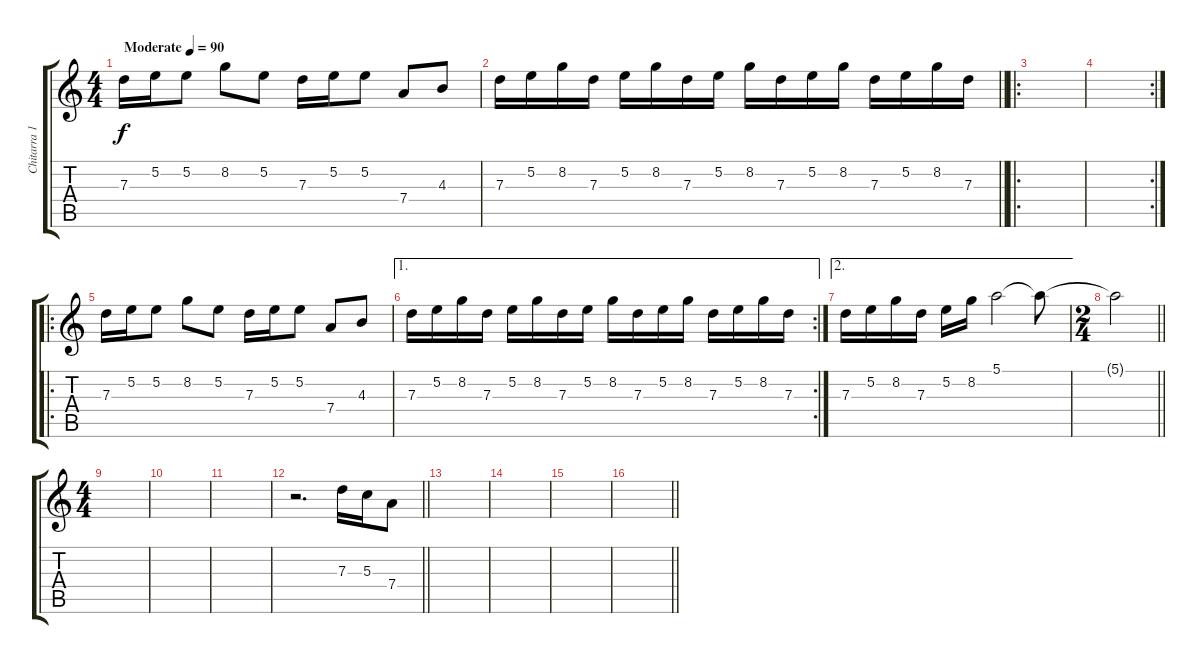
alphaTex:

\track ("Chitarra 1" "Chitarra 1") {instrument distortionguitar}
\staff {score tabs}
\tuning (E4 B3 G3 D3 A2 E2) {hide}
\ts (4 4)
\tempo (90 "Moderate")
\clef g2
\ks c
7.3.16{dy f instrument distortionguitar} 5.2.16 5.2.8 8.2.8 5.2.8 7.3.16 5.2.16 5.2.8 7.4.8 4.3.8 |
\barLineRight lightlight
7.3.16 5.2.16 8.2.16 7.3.16 5.2.16 8.2.16 7.3.16 5.2.16 8.2.16 7.3.16 5.2.16 8.2.16 7.3.16 5.2.16 8.2.16 7.3.16 |
\ro
|
\rc 2
|
\ro
7.3.16 5.2.16 5.2.8 8.2.8 5.2.8 7.3.16 5.2.16 5.2.8 7.4.8 4.3.8 |
\ae 1
\rc 2
7.3.16 5.2.16 8.2.16 7.3.16 5.2.16 8.2.16 7.3.16 5.2.16 8.2.16 7.3.16 5.2.16 8.2.16 7.3.16 5.2.16 8.2.16 7.3.16 |
\ae 2
7.3.16 5.2.16 8.2.16 7.3.16 5.2.16 8.2.16 5.1.2 5.1{t}.8 |
\ts (2 4)
\barLineRight lightlight
5.1{t}.2 |
\ts (4 4)
|
|
|
\barLineRight lightlight
r.2{d} 7.3.16 5.3.16 7.4.8 |
|
|
|
\barLineRight lightlight
